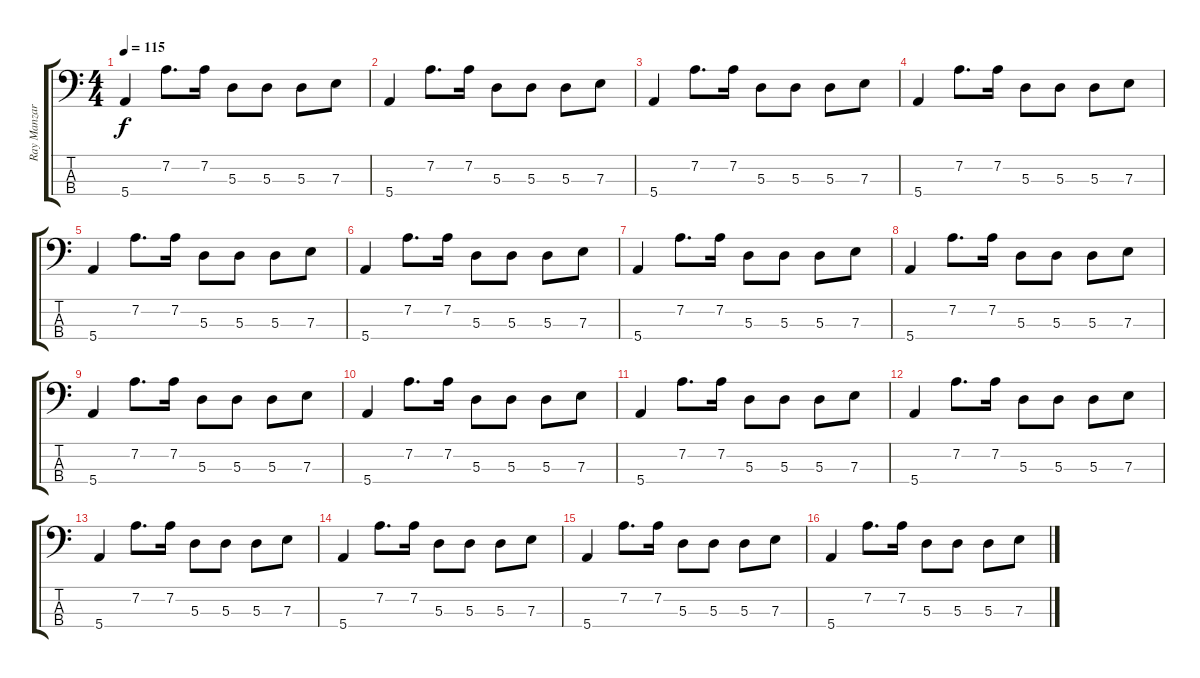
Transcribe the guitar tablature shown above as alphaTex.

\track ("Ray Manzarek" "Ray Manzar") {instrument electricbassfinger}
\staff {score tabs}
\tuning (G2 D2 A1 E1) {hide}
\ts (4 4)
\tempo 115
\clef f4
\ks c
5.4.4{dy f} 7.2.8{d} 7.2.16 5.3.8 5.3.8 5.3.8 7.3.8 |
5.4.4 7.2.8{d} 7.2.16 5.3.8 5.3.8 5.3.8 7.3.8 |
5.4.4 7.2.8{d} 7.2.16 5.3.8 5.3.8 5.3.8 7.3.8 |
5.4.4 7.2.8{d} 7.2.16 5.3.8 5.3.8 5.3.8 7.3.8 |
5.4.4 7.2.8{d} 7.2.16 5.3.8 5.3.8 5.3.8 7.3.8 |
5.4.4 7.2.8{d} 7.2.16 5.3.8 5.3.8 5.3.8 7.3.8 |
5.4.4 7.2.8{d} 7.2.16 5.3.8 5.3.8 5.3.8 7.3.8 |
5.4.4 7.2.8{d} 7.2.16 5.3.8 5.3.8 5.3.8 7.3.8 |
5.4.4 7.2.8{d} 7.2.16 5.3.8 5.3.8 5.3.8 7.3.8 |
5.4.4 7.2.8{d} 7.2.16 5.3.8 5.3.8 5.3.8 7.3.8 |
5.4.4 7.2.8{d} 7.2.16 5.3.8 5.3.8 5.3.8 7.3.8 |
5.4.4 7.2.8{d} 7.2.16 5.3.8 5.3.8 5.3.8 7.3.8 |
5.4.4 7.2.8{d} 7.2.16 5.3.8 5.3.8 5.3.8 7.3.8 |
5.4.4 7.2.8{d} 7.2.16 5.3.8 5.3.8 5.3.8 7.3.8 |
5.4.4 7.2.8{d} 7.2.16 5.3.8 5.3.8 5.3.8 7.3.8 |
5.4.4 7.2.8{d} 7.2.16 5.3.8 5.3.8 5.3.8 7.3.8
